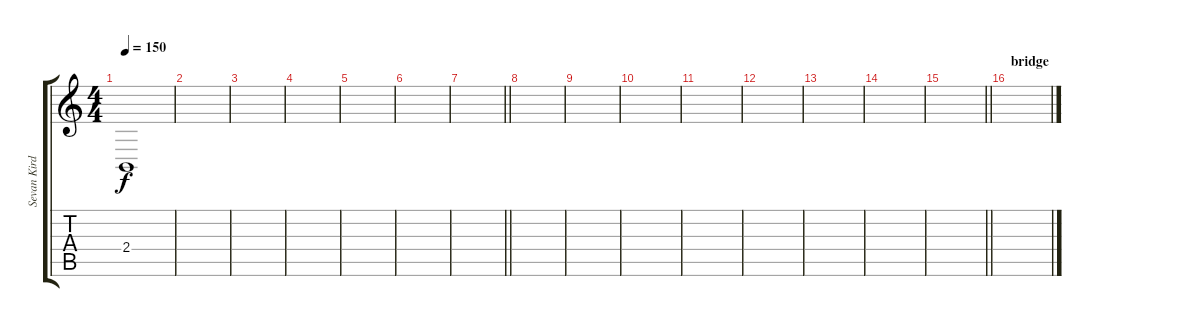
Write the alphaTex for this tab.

\track ("Sevan Kirder" "Sevan Kird") {instrument bagpipe}
\staff {score tabs}
\tuning (B3 Gb3 D3 A2 E2 B1) {hide}
\ts (4 4)
\tempo 150
\clef g2
\ks c
2.4{t}.1{dy f} |
|
|
|
|
|
\barLineRight lightlight
|
\section ("" "")
|
|
|
|
|
|
|
\barLineRight lightlight
|
\section ("" "bridge")
